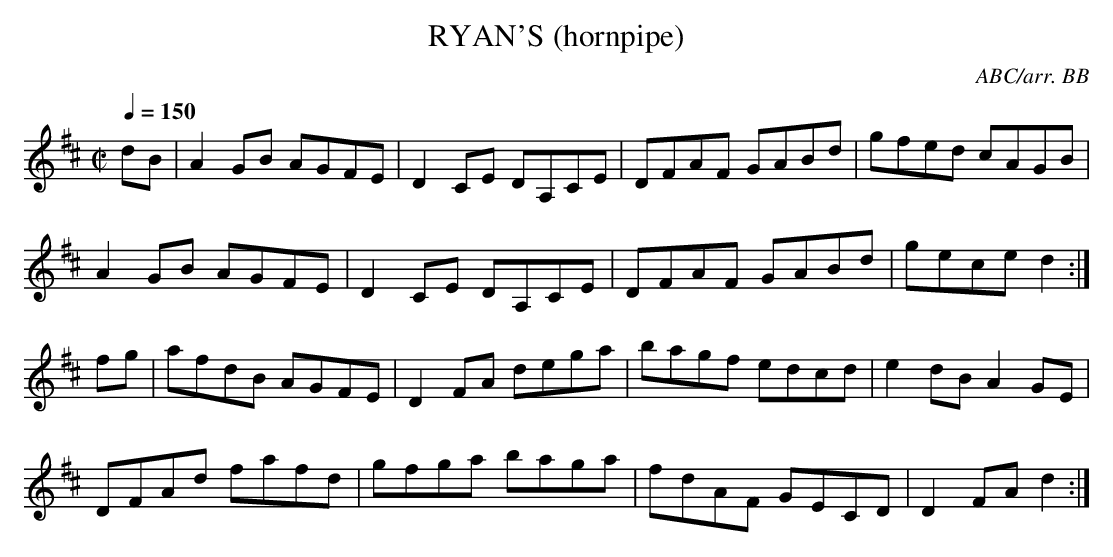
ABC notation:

X:1
T:RYAN'S (hornpipe)
C:ABC/arr. BB
Q:1/4=150
L:1/8
M:C|
K:D
dB|A2GB AGFE|D2CE DA,CE|DFAF GABd|gfed cAGB|
A2GB AGFE|D2CE DA,CE|DFAF GABd|gece d2 :|
fg|afdB AGFE|D2FA dega|bagf edcd|e2dB A2GE|
DFAd fafd|gfga baga|fdAF GECD|D2FA d2 :|
